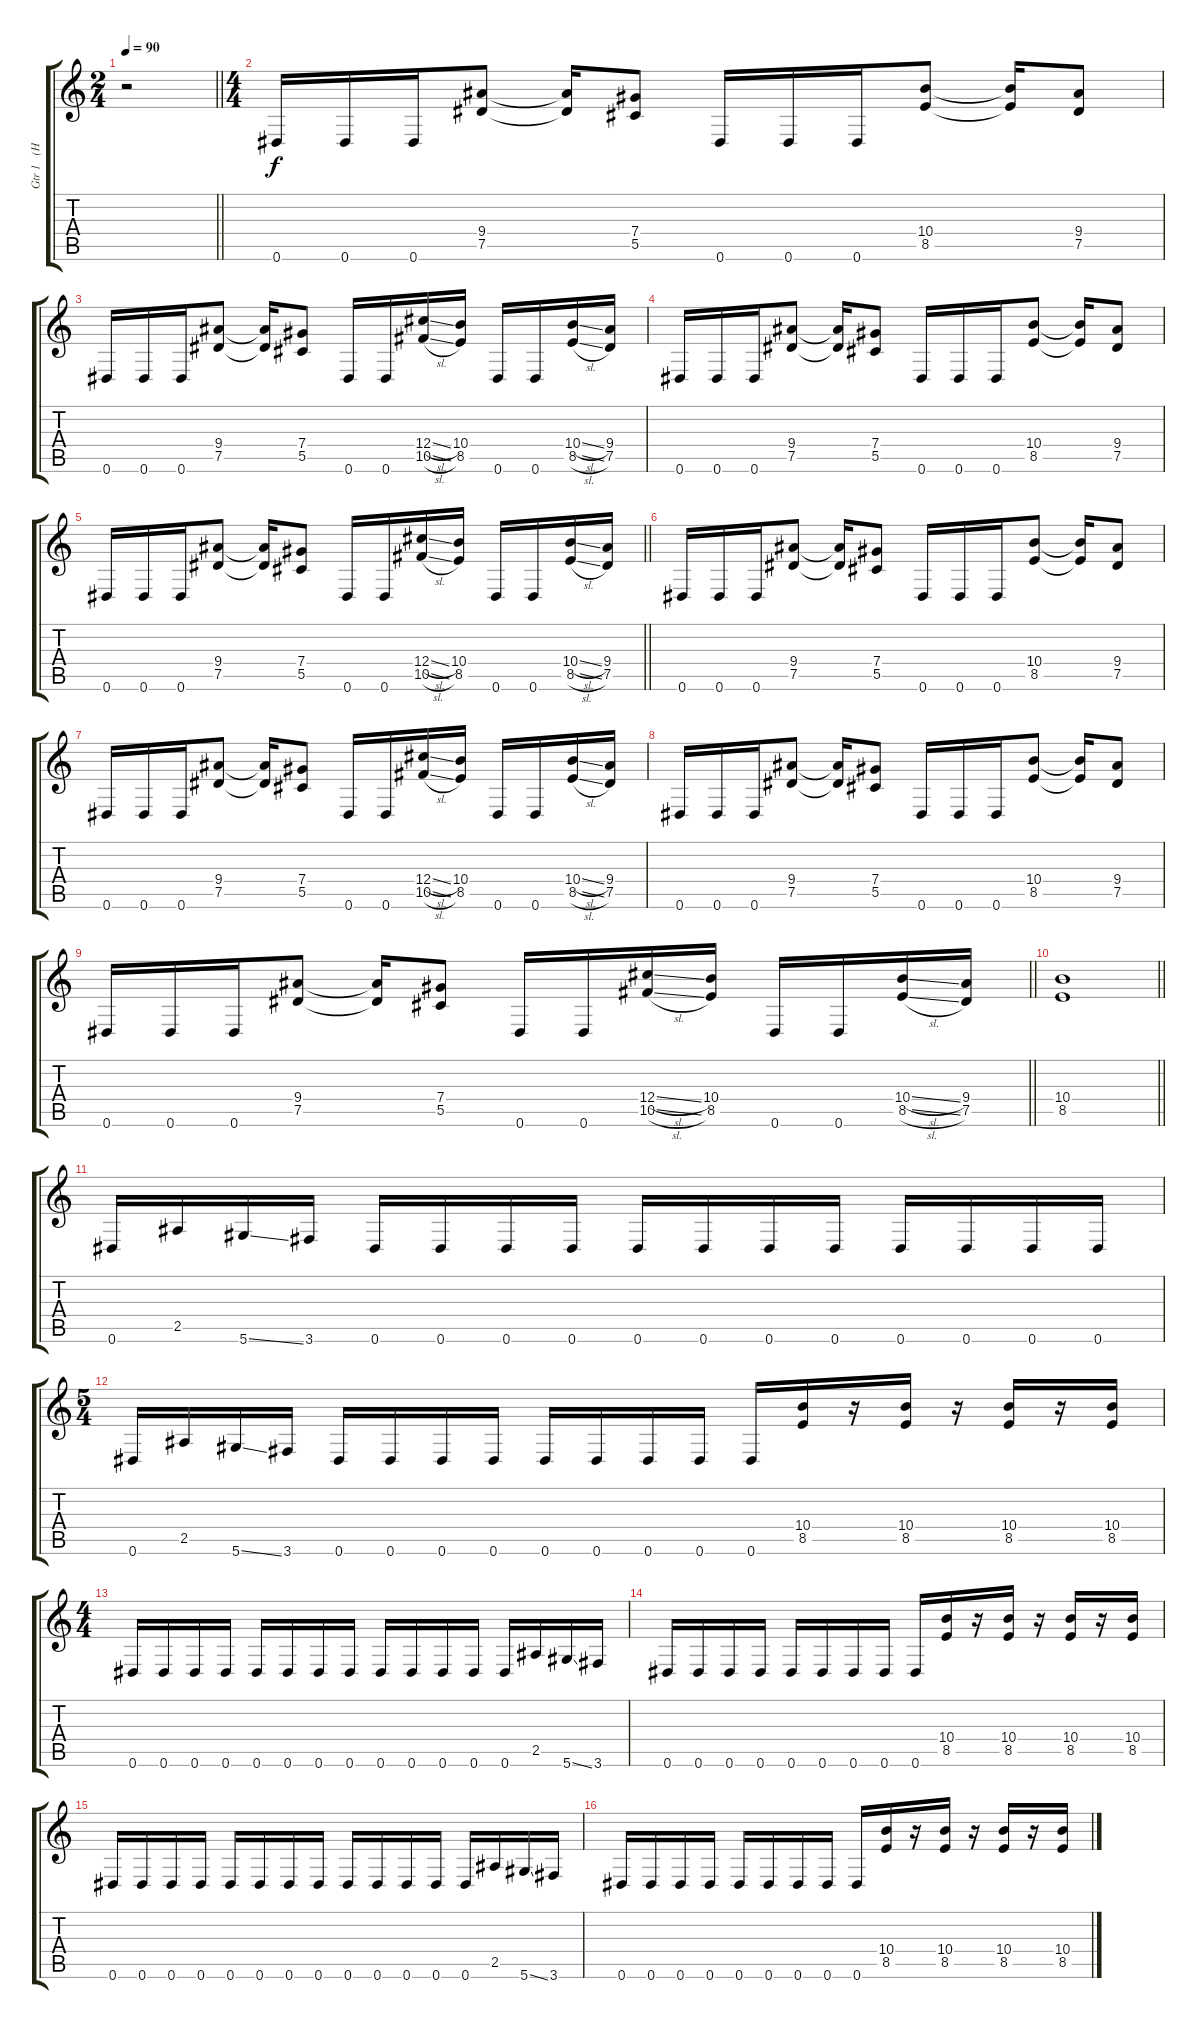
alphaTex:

\track ("Gtr 1   (Hernan)" "Gtr 1   (H") {instrument overdrivenguitar}
\staff {score tabs}
\tuning (Eb4 Bb3 Gb3 Db3 Ab2 Eb2) {hide}
\ts (2 4)
\tempo 90
\clef g2
\barLineRight lightlight
\ks c
r.2{dy f instrument overdrivenguitar} |
\ts (4 4)
0.6.16 0.6.16 0.6.16 (9.4 7.5).8 (9.4{t} 7.5{t}).16 (7.4 5.5).8 0.6.16 0.6.16 0.6.16 (10.4 8.5).8 (10.4{t} 8.5{t}).16 (9.4 7.5).8 |
0.6.16 0.6.16 0.6.16 (9.4 7.5).8 (9.4{t} 7.5{t}).16 (7.4 5.5).8 0.6.16 0.6.16 (12.4{sl} 10.5{sl}).16 (10.4 8.5).16 0.6.16 0.6.16 (10.4{sl} 8.5{sl}).16 (9.4 7.5).16 |
0.6.16 0.6.16 0.6.16 (9.4 7.5).8 (9.4{t} 7.5{t}).16 (7.4 5.5).8 0.6.16 0.6.16 0.6.16 (10.4 8.5).8 (10.4{t} 8.5{t}).16 (9.4 7.5).8 |
\barLineRight lightlight
0.6.16 0.6.16 0.6.16 (9.4 7.5).8 (9.4{t} 7.5{t}).16 (7.4 5.5).8 0.6.16 0.6.16 (12.4{sl} 10.5{sl}).16 (10.4 8.5).16 0.6.16 0.6.16 (10.4{sl} 8.5{sl}).16 (9.4 7.5).16 |
0.6.16 0.6.16 0.6.16 (9.4 7.5).8 (9.4{t} 7.5{t}).16 (7.4 5.5).8 0.6.16 0.6.16 0.6.16 (10.4 8.5).8 (10.4{t} 8.5{t}).16 (9.4 7.5).8 |
0.6.16 0.6.16 0.6.16 (9.4 7.5).8 (9.4{t} 7.5{t}).16 (7.4 5.5).8 0.6.16 0.6.16 (12.4{sl} 10.5{sl}).16 (10.4 8.5).16 0.6.16 0.6.16 (10.4{sl} 8.5{sl}).16 (9.4 7.5).16 |
0.6.16 0.6.16 0.6.16 (9.4 7.5).8 (9.4{t} 7.5{t}).16 (7.4 5.5).8 0.6.16 0.6.16 0.6.16 (10.4 8.5).8 (10.4{t} 8.5{t}).16 (9.4 7.5).8 |
\barLineRight lightlight
0.6.16 0.6.16 0.6.16 (9.4 7.5).8 (9.4{t} 7.5{t}).16 (7.4 5.5).8 0.6.16 0.6.16 (12.4{sl} 10.5{sl}).16 (10.4 8.5).16 0.6.16 0.6.16 (10.4{sl} 8.5{sl}).16 (9.4 7.5).16 |
\barLineRight lightlight
(10.4 8.5).1 |
0.6.16 2.5.16 5.6{ss}.16 3.6.16 0.6.16 0.6.16 0.6.16 0.6.16 0.6.16 0.6.16 0.6.16 0.6.16 0.6.16 0.6.16 0.6.16 0.6.16 |
\ts (5 4)
0.6.16 2.5.16 5.6{ss}.16 3.6.16 0.6.16 0.6.16 0.6.16 0.6.16 0.6.16 0.6.16 0.6.16 0.6.16 0.6.16 (10.4 8.5).16 r.16 (10.4 8.5).16 r.16 (10.4 8.5).16 r.16 (10.4 8.5).16 |
\ts (4 4)
0.6.16 0.6.16 0.6.16 0.6.16 0.6.16 0.6.16 0.6.16 0.6.16 0.6.16 0.6.16 0.6.16 0.6.16 0.6.16 2.5.16 5.6{ss}.16 3.6.16 |
0.6.16 0.6.16 0.6.16 0.6.16 0.6.16 0.6.16 0.6.16 0.6.16 0.6.16 (10.4 8.5).16 r.16 (10.4 8.5).16 r.16 (10.4 8.5).16 r.16 (10.4 8.5).16 |
0.6.16 0.6.16 0.6.16 0.6.16 0.6.16 0.6.16 0.6.16 0.6.16 0.6.16 0.6.16 0.6.16 0.6.16 0.6.16 2.5.16 5.6{ss}.16 3.6.16 |
0.6.16 0.6.16 0.6.16 0.6.16 0.6.16 0.6.16 0.6.16 0.6.16 0.6.16 (10.4 8.5).16 r.16 (10.4 8.5).16 r.16 (10.4 8.5).16 r.16 (10.4 8.5).16
